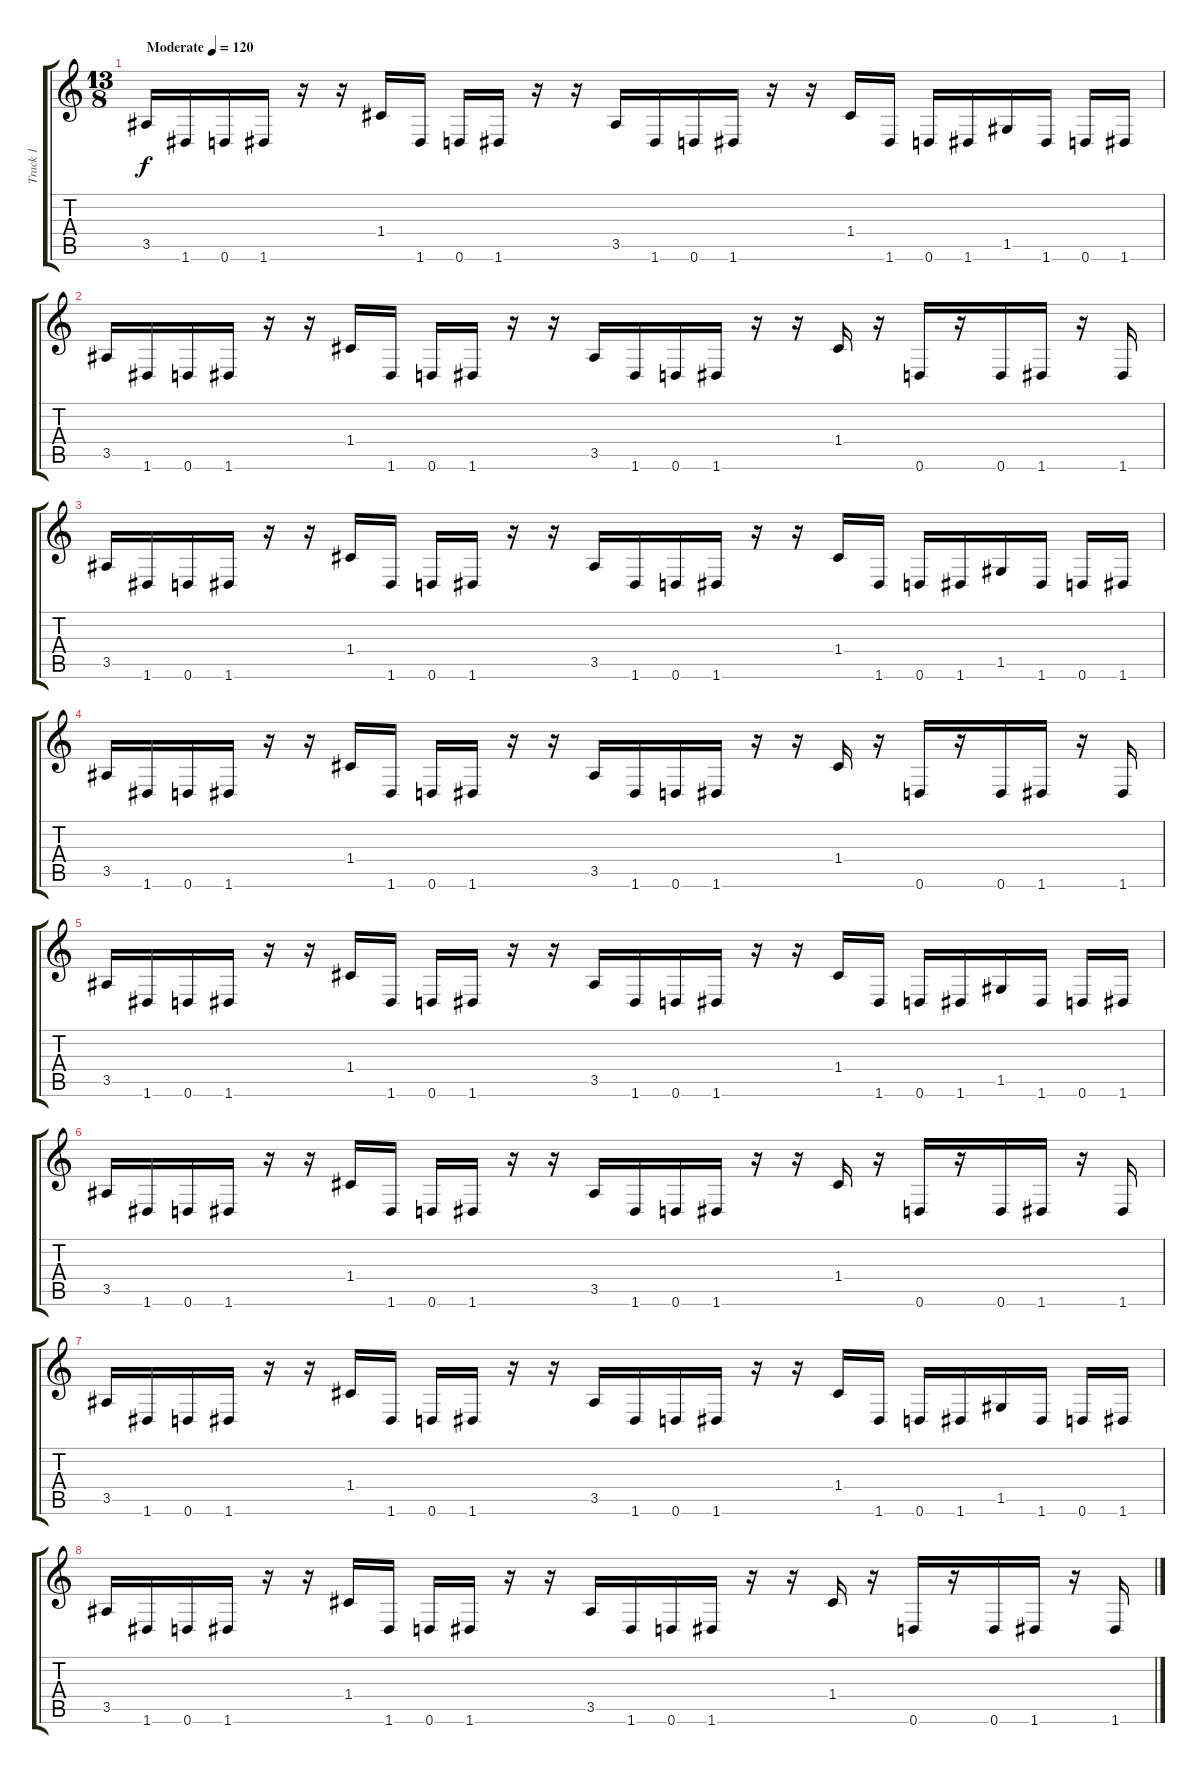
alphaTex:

\track ("Track 1" "Track 1") {instrument distortionguitar}
\staff {score tabs}
\tuning (D4 A3 F3 C3 G2 D2) {hide}
\ts (13 8)
\tempo (120 "Moderate")
\clef g2
\ks c
3.5.16{dy f instrument distortionguitar} 1.6.16 0.6.16 1.6.16 r.16 r.16 1.4.16 1.6.16 0.6.16 1.6.16 r.16 r.16 3.5.16 1.6.16 0.6.16 1.6.16 r.16 r.16 1.4.16 1.6.16 0.6.16 1.6.16 1.5.16 1.6.16 0.6.16 1.6.16 |
3.5.16 1.6.16 0.6.16 1.6.16 r.16 r.16 1.4.16 1.6.16 0.6.16 1.6.16 r.16 r.16 3.5.16 1.6.16 0.6.16 1.6.16 r.16 r.16 1.4.16 r.16 0.6.16 r.16 0.6.16 1.6.16 r.16 1.6.16 |
3.5.16 1.6.16 0.6.16 1.6.16 r.16 r.16 1.4.16 1.6.16 0.6.16 1.6.16 r.16 r.16 3.5.16 1.6.16 0.6.16 1.6.16 r.16 r.16 1.4.16 1.6.16 0.6.16 1.6.16 1.5.16 1.6.16 0.6.16 1.6.16 |
3.5.16 1.6.16 0.6.16 1.6.16 r.16 r.16 1.4.16 1.6.16 0.6.16 1.6.16 r.16 r.16 3.5.16 1.6.16 0.6.16 1.6.16 r.16 r.16 1.4.16 r.16 0.6.16 r.16 0.6.16 1.6.16 r.16 1.6.16 |
3.5.16 1.6.16 0.6.16 1.6.16 r.16 r.16 1.4.16 1.6.16 0.6.16 1.6.16 r.16 r.16 3.5.16 1.6.16 0.6.16 1.6.16 r.16 r.16 1.4.16 1.6.16 0.6.16 1.6.16 1.5.16 1.6.16 0.6.16 1.6.16 |
3.5.16 1.6.16 0.6.16 1.6.16 r.16 r.16 1.4.16 1.6.16 0.6.16 1.6.16 r.16 r.16 3.5.16 1.6.16 0.6.16 1.6.16 r.16 r.16 1.4.16 r.16 0.6.16 r.16 0.6.16 1.6.16 r.16 1.6.16 |
3.5.16 1.6.16 0.6.16 1.6.16 r.16 r.16 1.4.16 1.6.16 0.6.16 1.6.16 r.16 r.16 3.5.16 1.6.16 0.6.16 1.6.16 r.16 r.16 1.4.16 1.6.16 0.6.16 1.6.16 1.5.16 1.6.16 0.6.16 1.6.16 |
3.5.16 1.6.16 0.6.16 1.6.16 r.16 r.16 1.4.16 1.6.16 0.6.16 1.6.16 r.16 r.16 3.5.16 1.6.16 0.6.16 1.6.16 r.16 r.16 1.4.16 r.16 0.6.16 r.16 0.6.16 1.6.16 r.16 1.6.16
